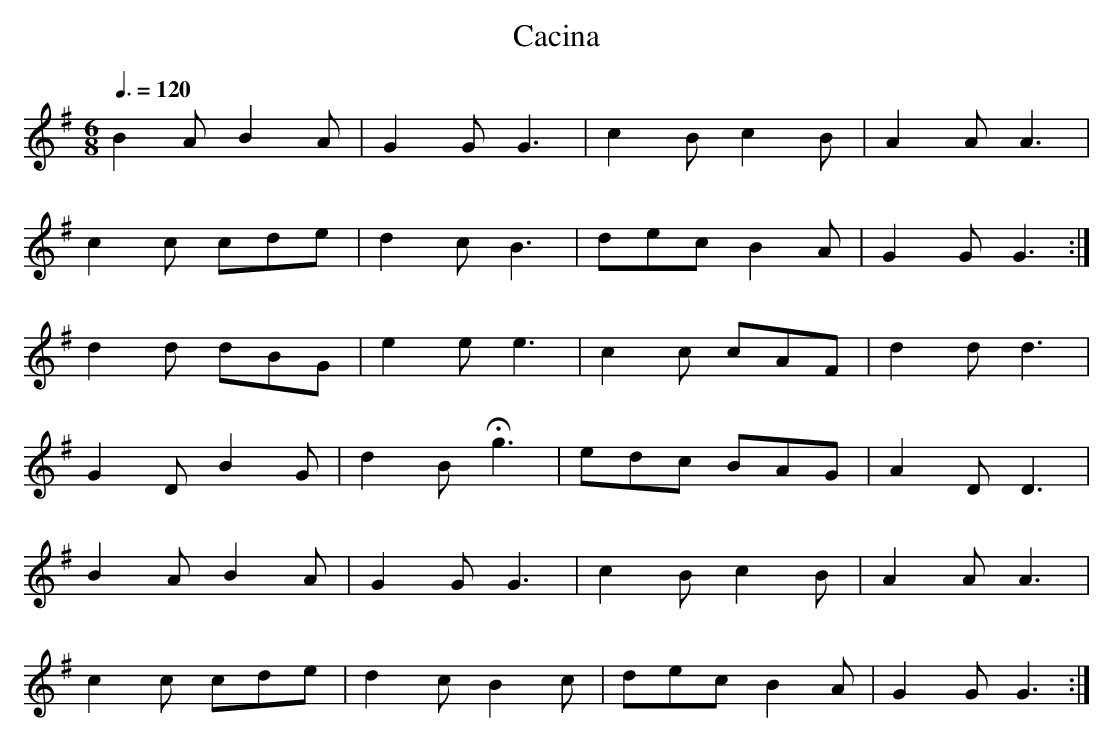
X:1
T:Cacina
M:6/8
L:1/8
Q:3/8=120
K:G major
B2A B2A|G2G  G3|c2B c2B|A2A A3 |
c2c cde|d2c  B3|dec B2A|G2G G3:|
d2d dBG|e2e  e3|c2c cAF|d2d d3 |
G2D B2G|d2B Hg3|edc BAG|A2D D3 |
B2A B2A|G2G  G3|c2B c2B|A2A A3 |
c2c cde|d2c B2c|dec B2A|G2G G3:|
